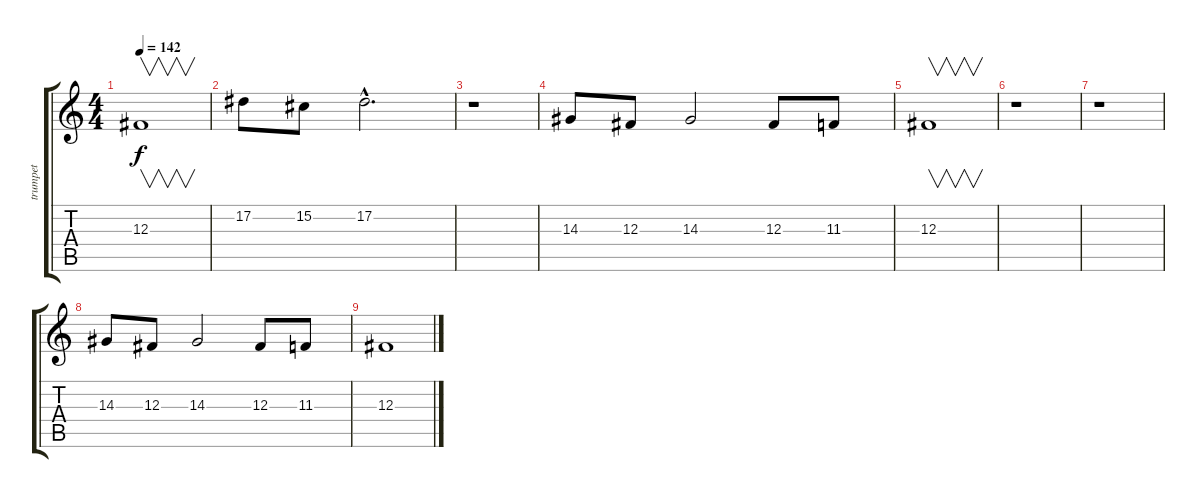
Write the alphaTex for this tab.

\track ("trumpet" "trumpet") {instrument synthbrass2}
\staff {score tabs}
\tuning (Eb4 Bb3 Gb3 Db3 Ab2 Eb2) {hide}
\ts (4 4)
\tempo 142
\clef g2
\ks c
12.3.1{v dy f} |
17.2.8 15.2.8 17.2{hac}.2{d} |
r.1 |
14.3.8 12.3.8 14.3.2 12.3.8 11.3.8 |
12.3.1{v} |
r.1 |
r.1 |
14.3.8 12.3.8 14.3.2 12.3.8 11.3.8 |
12.3.1
